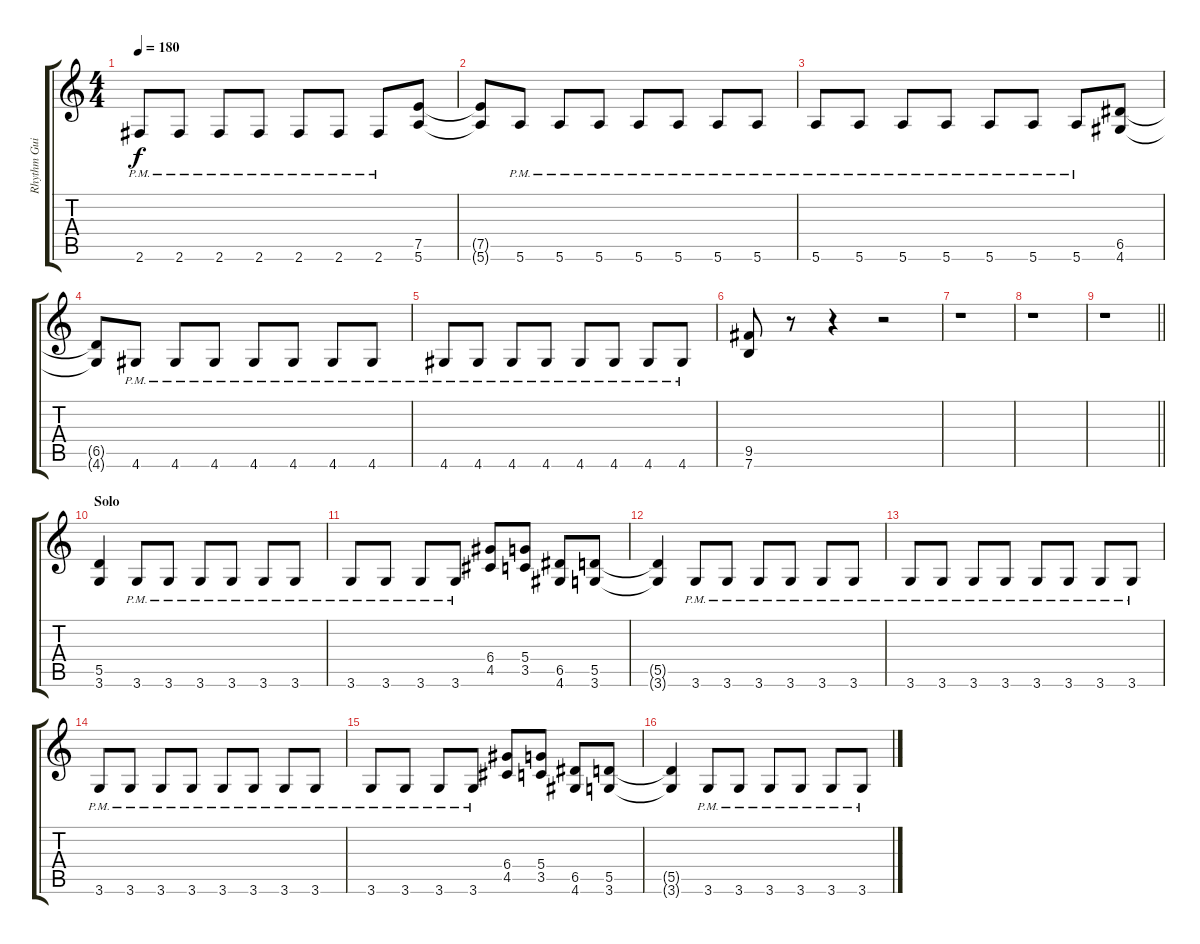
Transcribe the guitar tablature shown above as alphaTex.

\track ("Rhythm Guitar" "Rhythm Gui") {instrument electricguitarjazz}
\staff {score tabs}
\tuning (E4 B3 G3 D3 A2 E2) {hide}
\ts (4 4)
\tempo 180
\clef g2
\ks c
2.6{pm}.8{dy f} 2.6{pm}.8 2.6{pm}.8 2.6{pm}.8 2.6{pm}.8 2.6{pm}.8 2.6{pm}.8 (7.5 5.6).8 |
(7.5{t} 5.6{t}).8 5.6{pm}.8 5.6{pm}.8 5.6{pm}.8 5.6{pm}.8 5.6{pm}.8 5.6{pm}.8 5.6{pm}.8 |
5.6{pm}.8 5.6{pm}.8 5.6{pm}.8 5.6{pm}.8 5.6{pm}.8 5.6{pm}.8 5.6{pm}.8 (6.5 4.6).8 |
(6.5{t} 4.6{t}).8 4.6{pm}.8 4.6{pm}.8 4.6{pm}.8 4.6{pm}.8 4.6{pm}.8 4.6{pm}.8 4.6{pm}.8 |
4.6{pm}.8 4.6{pm}.8 4.6{pm}.8 4.6{pm}.8 4.6{pm}.8 4.6{pm}.8 4.6{pm}.8 4.6{pm}.8 |
(9.5 7.6).8 r.8 r.4 r.2 |
r.1 |
r.1 |
\barLineRight lightlight
r.1 |
\section ("" "Solo")
(5.5 3.6).4 3.6{pm}.8 3.6{pm}.8 3.6{pm}.8 3.6{pm}.8 3.6{pm}.8 3.6{pm}.8 |
3.6{pm}.8 3.6{pm}.8 3.6{pm}.8 3.6{pm}.8 (6.4 4.5).8 (5.4 3.5).8 (6.5 4.6).8 (5.5 3.6).8 |
(5.5{t} 3.6{t}).4 3.6{pm}.8 3.6{pm}.8 3.6{pm}.8 3.6{pm}.8 3.6{pm}.8 3.6{pm}.8 |
3.6{pm}.8 3.6{pm}.8 3.6{pm}.8 3.6{pm}.8 3.6{pm}.8 3.6{pm}.8 3.6{pm}.8 3.6{pm}.8 |
3.6{pm}.8 3.6{pm}.8 3.6{pm}.8 3.6{pm}.8 3.6{pm}.8 3.6{pm}.8 3.6{pm}.8 3.6{pm}.8 |
3.6{pm}.8 3.6{pm}.8 3.6{pm}.8 3.6{pm}.8 (6.4 4.5).8 (5.4 3.5).8 (6.5 4.6).8 (5.5 3.6).8 |
(5.5{t} 3.6{t}).4 3.6{pm}.8 3.6{pm}.8 3.6{pm}.8 3.6{pm}.8 3.6{pm}.8 3.6{pm}.8
